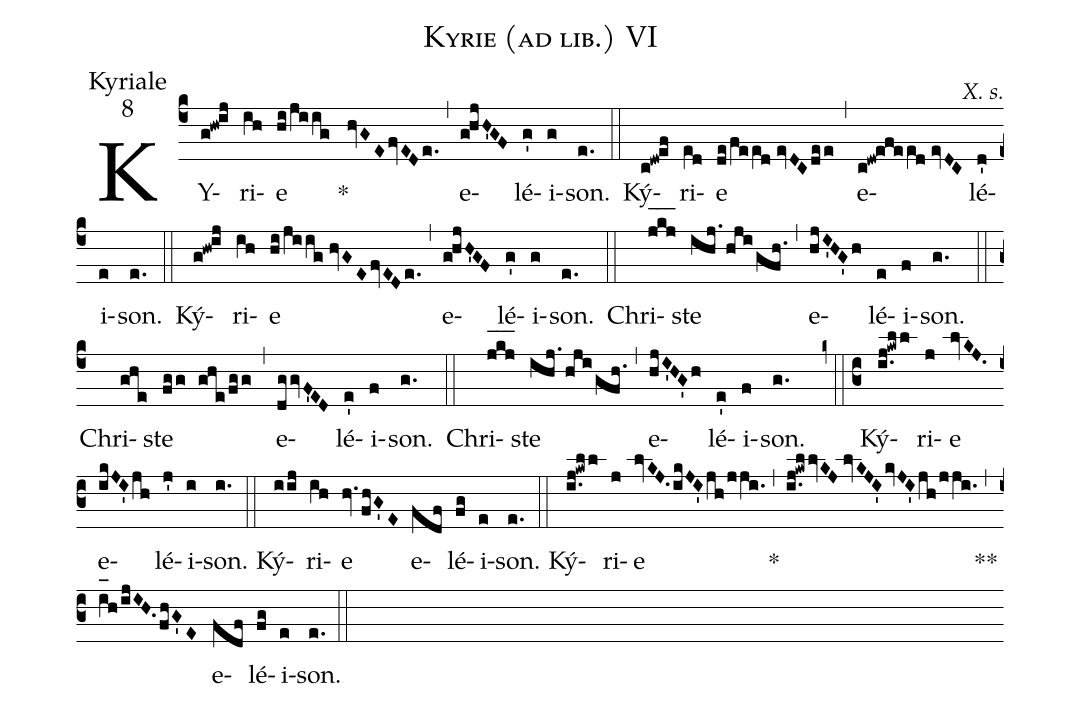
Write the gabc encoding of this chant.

name:Kyrie (ad lib.) VI;
office-part:Kyriale;
mode:8;
commentary:X. s.;
%%
(c4) KY(g!hw!ij)ri(ih)e(hi/jiig) *{ }(hvGEfvEDe.) (,) e(ghjH'GF)lé(g')i(g)son.(e.) (::)
Ký(c!dw!ef)ri(e[ll:1]d)e(de/fe/!e[ll:1]d//evDCdee) (,) e(c!dw!efee[ll:1]d//evDC)lé(d')i(e)son.(e.) (::)
Ký(g!hw!ij)ri(ih)e(hi/jiig//hvGEfvEDe.) (,) e(ghjH'GF)lé(g')i(g)son.(e.) (::)
Chri(j_[hl:1]k_[hl:1]j_[hl:1])ste(ihj./hjigfh.) (,) e(hjI'HG'h)lé(e)i(f)son.(g.) (::)
Chri(ghe)ste(fgg ghe/fgg) (,) e(dggvF'ED)lé(e')i(f)son.(g.) (::)
Chri(j_[hl:1]k_[hl:1]j_[hl:1])ste(ihj./hjigfh.) (,) e(hjI'HG'h)lé(e')i(f)son.(g.) (z0::c3)
Ký([oll:0{1]i.j!kwll)ri(j)e(lv[oll:}]/KJ.) e(ikJI'jh)lé(j')i(i)son.(i.) (::)
Ký(iij)ri(ih)e(hv.fhG'E) e(fdf)lé(fg)i(e)son.(e.) (::)
Ký([oll:0{1]i.j!kwll)ri(j)e(lv[oll:}]/KJ.ikJI'jh/jji.) <clear>*(,) ([oll:0{1]i.j!kwllvKJ//lv[oll:}]/KJI'kvJI'jh/jji.) <clear>**(,) (i_[oh:h]h/ijIH.fhG'E) e(fdf)lé(fg)i(e)son.(e.) (::)
